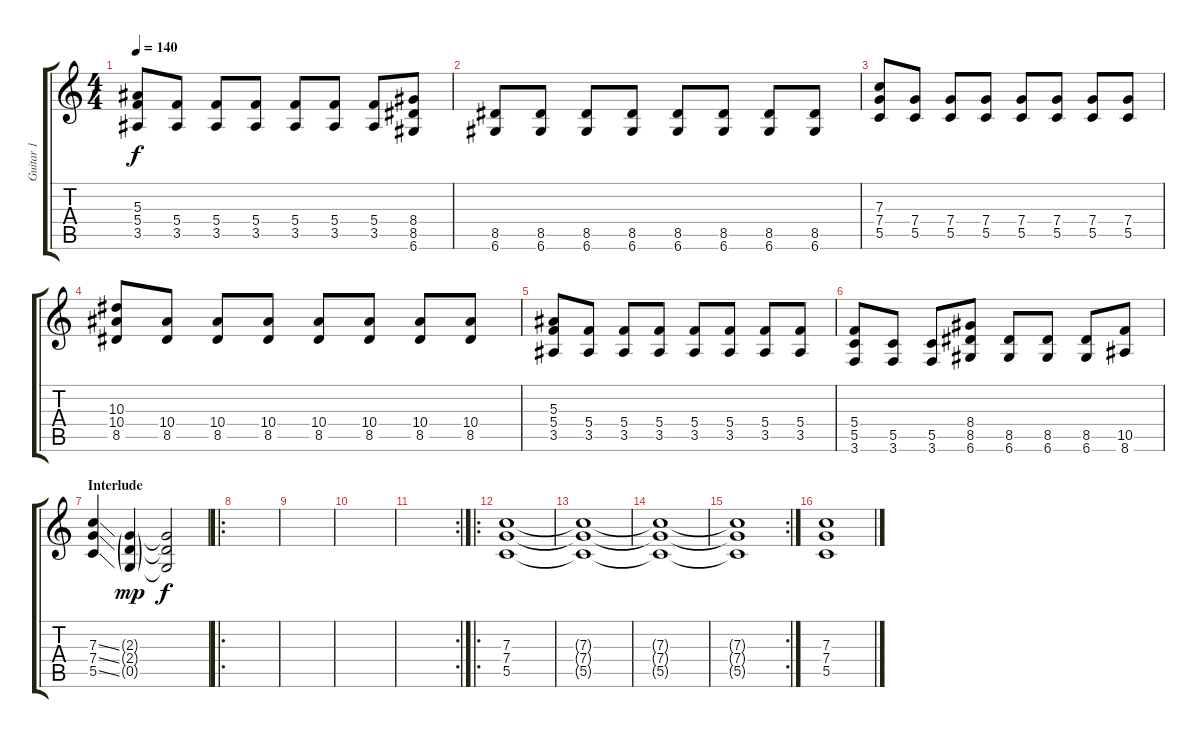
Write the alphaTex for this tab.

\track ("Guitar 1" "Guitar 1") {instrument distortionguitar}
\staff {score tabs}
\tuning (D4 A3 F3 C3 G2 D2) {hide}
\ts (4 4)
\tempo 140
\clef g2
\ks c
(5.3 5.4 3.5).8{dy f} (5.4 3.5).8 (5.4 3.5).8 (5.4 3.5).8 (5.4 3.5).8 (5.4 3.5).8 (5.4 3.5).8 (8.4 8.5 6.6).8 |
(8.5 6.6).8 (8.5 6.6).8 (8.5 6.6).8 (8.5 6.6).8 (8.5 6.6).8 (8.5 6.6).8 (8.5 6.6).8 (8.5 6.6).8 |
(7.3 7.4 5.5).8 (7.4 5.5).8 (7.4 5.5).8 (7.4 5.5).8 (7.4 5.5).8 (7.4 5.5).8 (7.4 5.5).8 (7.4 5.5).8 |
(10.3 10.4 8.5).8 (10.4 8.5).8 (10.4 8.5).8 (10.4 8.5).8 (10.4 8.5).8 (10.4 8.5).8 (10.4 8.5).8 (10.4 8.5).8 |
(5.3 5.4 3.5).8 (5.4 3.5).8 (5.4 3.5).8 (5.4 3.5).8 (5.4 3.5).8 (5.4 3.5).8 (5.4 3.5).8 (5.4 3.5).8 |
(5.4 5.5 3.6).8 (5.5 3.6).8 (5.5 3.6).8 (8.4 8.5 6.6).8 (8.5 6.6).8 (8.5 6.6).8 (8.5 6.6).8 (10.5 8.6).8 |
\section ("" "Interlude")
(7.3{ss} 7.4{ss} 5.5{ss}).4 (2.3{g} 2.4{g} 0.5{g}).4{dy mp} (2.3{t} 2.4{t} 0.5{t}).2{dy f} |
\ro
|
|
|
\rc 2
|
\ro
(7.3 7.4 5.5).1 |
(7.3{t} 7.4{t} 5.5{t}).1 |
(7.3{t} 7.4{t} 5.5{t}).1 |
\rc 2
(7.3{t} 7.4{t} 5.5{t}).1 |
(7.3 7.4 5.5).1
